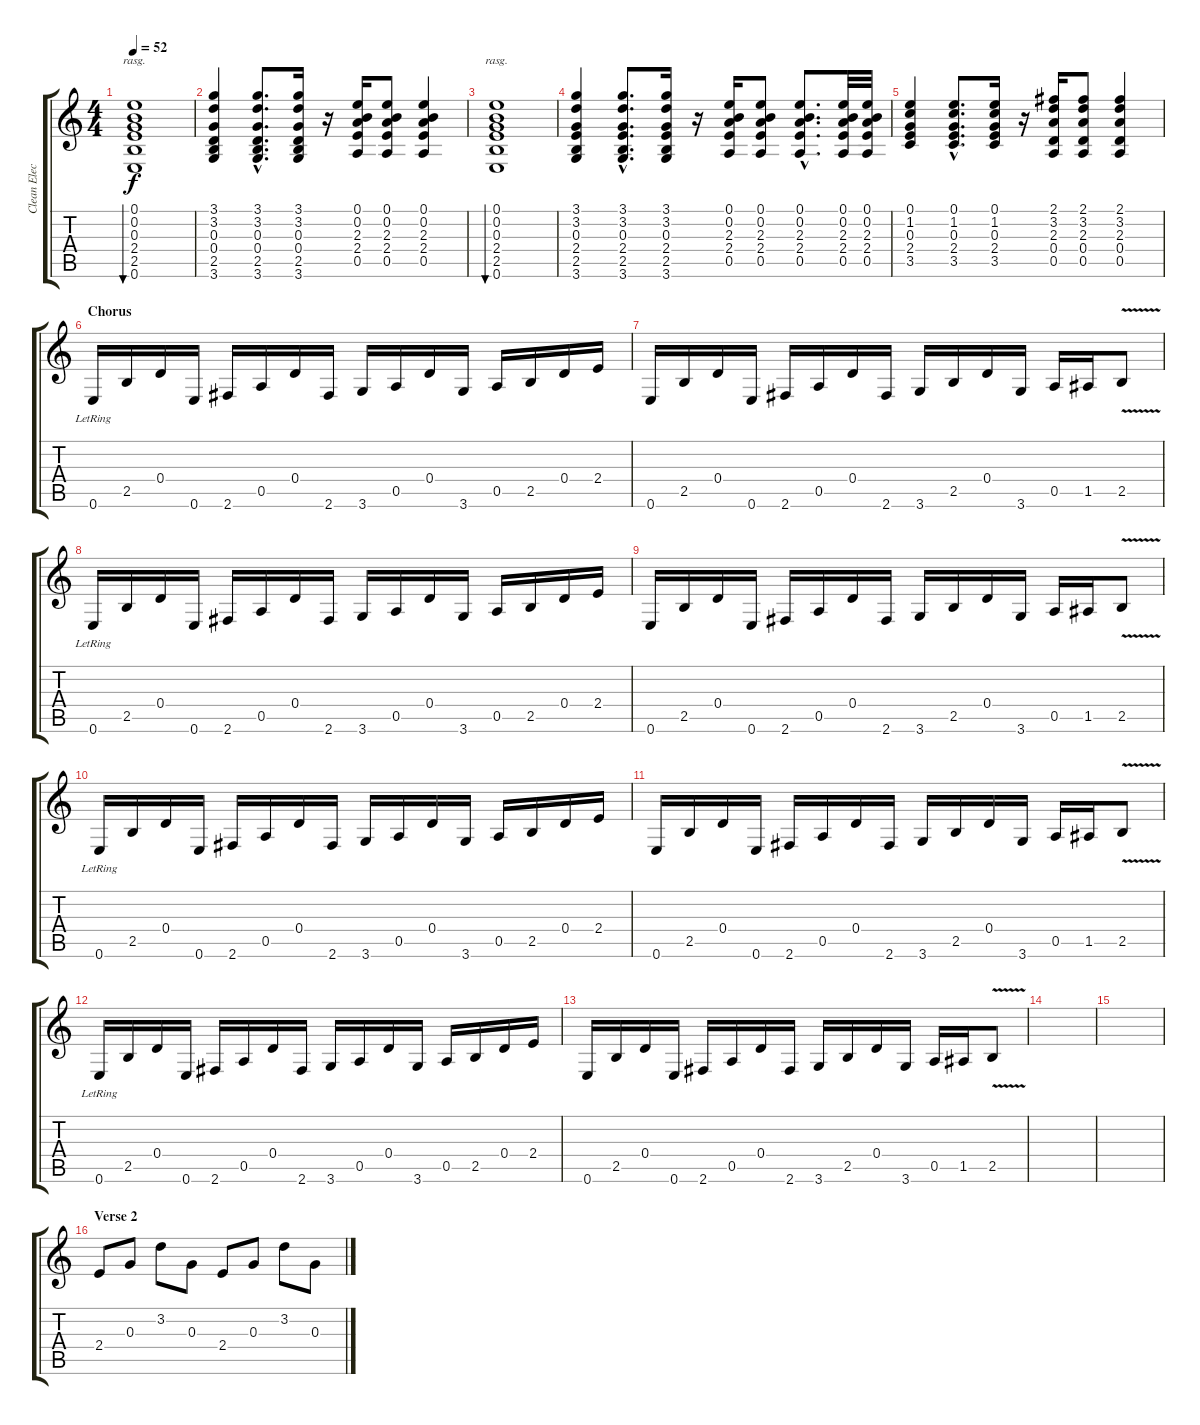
\track ("Clean Electric" "Clean Elec") {instrument electricguitarjazz}
\staff {score tabs}
\tuning (E4 B3 G3 D3 A2 E2) {hide}
\ts (4 4)
\tempo 52
\clef g2
\ks c
(0.1 0.2 0.3 2.4 2.5 0.6).1{bu 60 rasg ii dy f} |
(3.1 3.2 0.3 0.4 2.5 3.6).4 (3.1{hac} 3.2{hac} 0.3{hac} 0.4{hac} 2.5{hac} 3.6{hac}).8{d} (3.1 3.2 0.3 0.4 2.5 3.6).16 r.16 (0.1 0.2 2.3 2.4 0.5).16 (0.1 0.2 2.3 2.4 0.5).8 (0.1 0.2 2.3 2.4 0.5).4 |
(0.1 0.2 0.3 2.4 2.5 0.6).1{bu 60 rasg ii} |
(3.1 3.2 0.3 2.4 2.5 3.6).4 (3.1{hac} 3.2{hac} 0.3{hac} 2.4{hac} 2.5{hac} 3.6{hac}).8{d} (3.1 3.2 0.3 2.4 2.5 3.6).16 r.16 (0.1 0.2 2.3 2.4 0.5).16 (0.1 0.2 2.3 2.4 0.5).8 (0.1{hac} 0.2{hac} 2.3{hac} 2.4{hac} 0.5{hac}).8{d} (0.1 0.2 2.3 2.4 0.5).32 (0.1 0.2 2.3 2.4 0.5).32 |
(0.1 1.2 0.3 2.4 3.5).4 (0.1{hac} 1.2{hac} 0.3{hac} 2.4{hac} 3.5{hac}).8{d} (0.1 1.2 0.3 2.4 3.5).16 r.16 (2.1 3.2 2.3 0.4 0.5).16 (2.1 3.2 2.3 0.4 0.5).8 (2.1 3.2 2.3 0.4 0.5).4 |
\section ("" "Chorus")
0.6{lr}.16{instrument electricguitarclean} 2.5.16 0.4.16 0.6.16 2.6.16 0.5.16 0.4.16 2.6.16 3.6.16 0.5.16 0.4.16 3.6.16 0.5.16 2.5.16 0.4.16 2.4.16 |
0.6.16 2.5.16 0.4.16 0.6.16 2.6.16 0.5.16 0.4.16 2.6.16 3.6.16 2.5.16 0.4.16 3.6.16 0.5.16 1.5.16 2.5{v}.8 |
0.6{lr}.16 2.5.16 0.4.16 0.6.16 2.6.16 0.5.16 0.4.16 2.6.16 3.6.16 0.5.16 0.4.16 3.6.16 0.5.16 2.5.16 0.4.16 2.4.16 |
0.6.16 2.5.16 0.4.16 0.6.16 2.6.16 0.5.16 0.4.16 2.6.16 3.6.16 2.5.16 0.4.16 3.6.16 0.5.16 1.5.16 2.5{v}.8 |
0.6{lr}.16 2.5.16 0.4.16 0.6.16 2.6.16 0.5.16 0.4.16 2.6.16 3.6.16 0.5.16 0.4.16 3.6.16 0.5.16 2.5.16 0.4.16 2.4.16 |
0.6.16 2.5.16 0.4.16 0.6.16 2.6.16 0.5.16 0.4.16 2.6.16 3.6.16 2.5.16 0.4.16 3.6.16 0.5.16 1.5.16 2.5{v}.8 |
0.6{lr}.16 2.5.16 0.4.16 0.6.16 2.6.16 0.5.16 0.4.16 2.6.16 3.6.16 0.5.16 0.4.16 3.6.16 0.5.16 2.5.16 0.4.16 2.4.16 |
0.6.16 2.5.16 0.4.16 0.6.16 2.6.16 0.5.16 0.4.16 2.6.16 3.6.16 2.5.16 0.4.16 3.6.16 0.5.16 1.5.16 2.5{v}.8 |
|
|
\section ("" "Verse 2")
2.4.8{volume 12} 0.3.8 3.2.8 0.3.8 2.4.8 0.3.8 3.2.8 0.3.8
